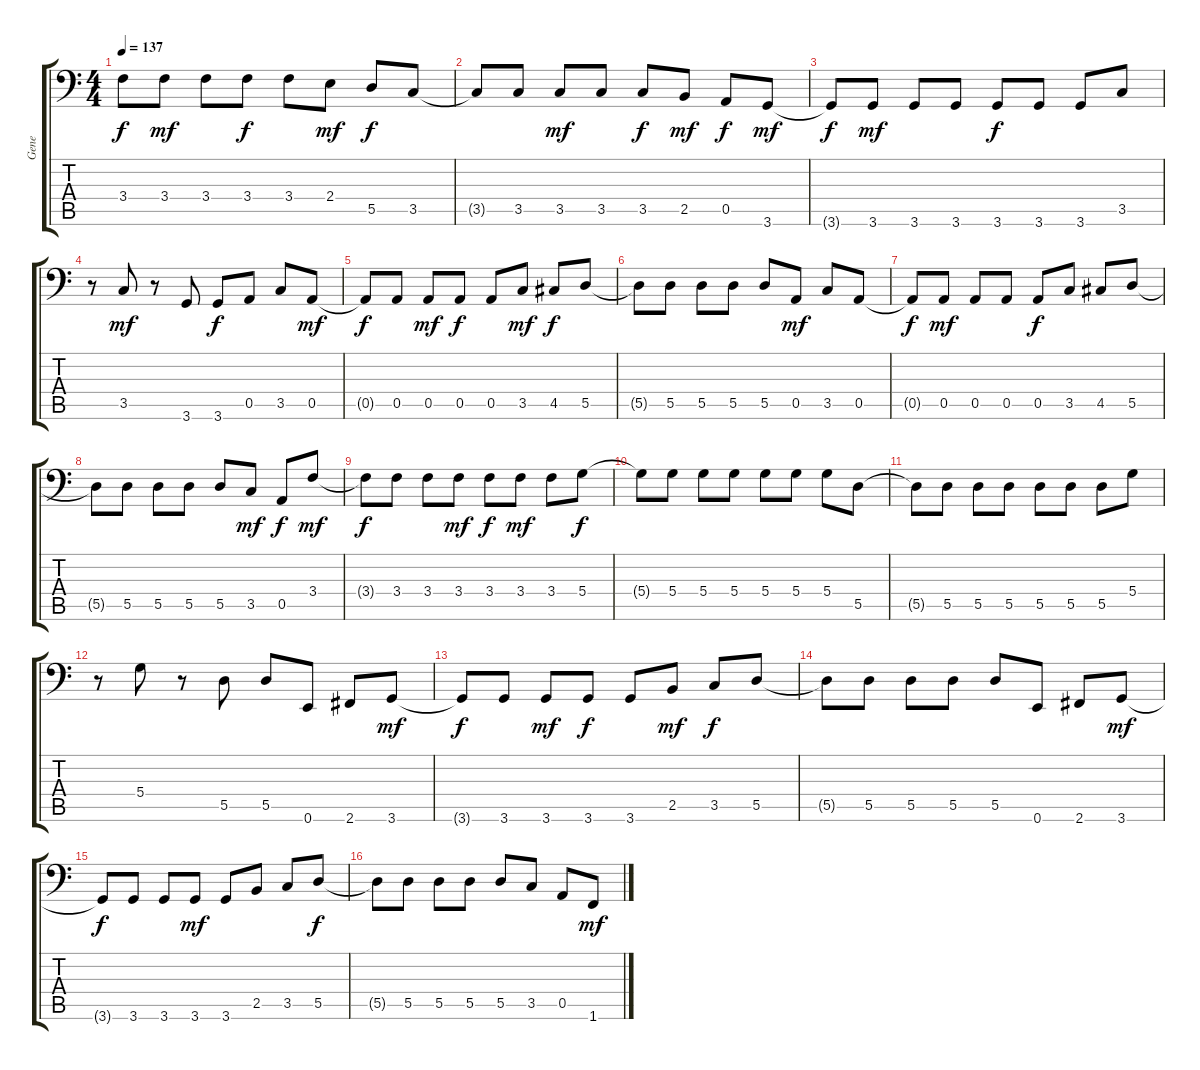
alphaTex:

\track ("Gene" "Gene") {instrument electricbasspick}
\staff {score tabs}
\tuning (E3 B2 G2 D2 A1 E1) {hide}
\ts (4 4)
\tempo 137
\clef f4
\ks c
3.4{t}.8{dy f} 3.4.8{dy mf} 3.4.8 3.4.8{dy f} 3.4.8 2.4.8{dy mf} 5.5.8{dy f} 3.5.8 |
3.5{t}.8 3.5.8 3.5.8{dy mf} 3.5.8 3.5.8{dy f} 2.5.8{dy mf} 0.5.8{dy f} 3.6.8{dy mf} |
3.6{t}.8{dy f} 3.6.8{dy mf} 3.6.8 3.6.8 3.6.8{dy f} 3.6.8 3.6.8 3.5.8 |
r.8 3.5.8{dy mf} r.8 3.6.8 3.6.8{dy f} 0.5.8 3.5.8 0.5.8{dy mf} |
0.5{t}.8{dy f} 0.5.8 0.5.8{dy mf} 0.5.8{dy f} 0.5.8 3.5.8{dy mf} 4.5.8{dy f} 5.5.8 |
5.5{t}.8 5.5.8 5.5.8 5.5.8 5.5.8 0.5.8{dy mf} 3.5.8 0.5.8 |
0.5{t}.8{dy f} 0.5.8{dy mf} 0.5.8 0.5.8 0.5.8{dy f} 3.5.8 4.5.8 5.5.8 |
5.5{t}.8 5.5.8 5.5.8 5.5.8 5.5.8 3.5.8{dy mf} 0.5.8{dy f} 3.4.8{dy mf} |
3.4{t}.8{dy f} 3.4.8 3.4.8 3.4.8{dy mf} 3.4.8{dy f} 3.4.8{dy mf} 3.4.8 5.4.8{dy f} |
5.4{t}.8 5.4.8 5.4.8 5.4.8 5.4.8 5.4.8 5.4.8 5.5.8 |
5.5{t}.8 5.5.8 5.5.8 5.5.8 5.5.8 5.5.8 5.5.8 5.4.8 |
r.8 5.4.8 r.8 5.5.8 5.5.8 0.6.8 2.6.8 3.6.8{dy mf} |
3.6{t}.8{dy f} 3.6.8 3.6.8{dy mf} 3.6.8{dy f} 3.6.8 2.5.8{dy mf} 3.5.8{dy f} 5.5.8 |
5.5{t}.8 5.5.8 5.5.8 5.5.8 5.5.8 0.6.8 2.6.8 3.6.8{dy mf} |
3.6{t}.8{dy f} 3.6.8 3.6.8 3.6.8{dy mf} 3.6.8 2.5.8 3.5.8 5.5.8{dy f} |
5.5{t}.8 5.5.8 5.5.8 5.5.8 5.5.8 3.5.8 0.5.8 1.6.8{dy mf}
